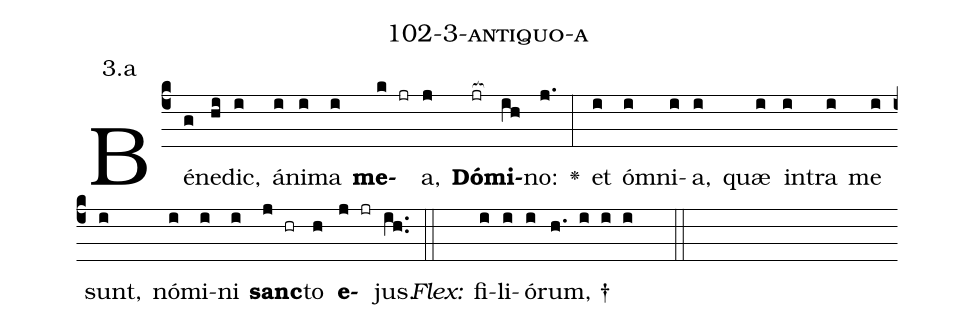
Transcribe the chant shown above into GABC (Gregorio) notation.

name: 102-3-antiquo-a;
annotation: 3.a;
%%
(c4)Bé(g)ne(hi)dic,(i) á(i)ni(i)ma(i) <b>me</b>(k jr)a,(j) <b>Dó</b>(jr[ocb:1{])<b>mi</b>(ih[ocb:0}])no:(j.) <v>\greheightstar</v>(:) et(i) óm(i)ni(i)a,(i) quæ(i) in(i)tra(i) me(i) sunt,(i) nó(i)mi(i)ni(i) <b>sanc</b>(j hr)to(h) <b>e</b>(j jr)jus.(ih..) (::)
<i>Flex:</i>()  fi(i)li(i)ó(i)rum, †(h. i i i  ::)

%E(i) u(i) o(j) u(h) a(j) e.(ih..) (::)
